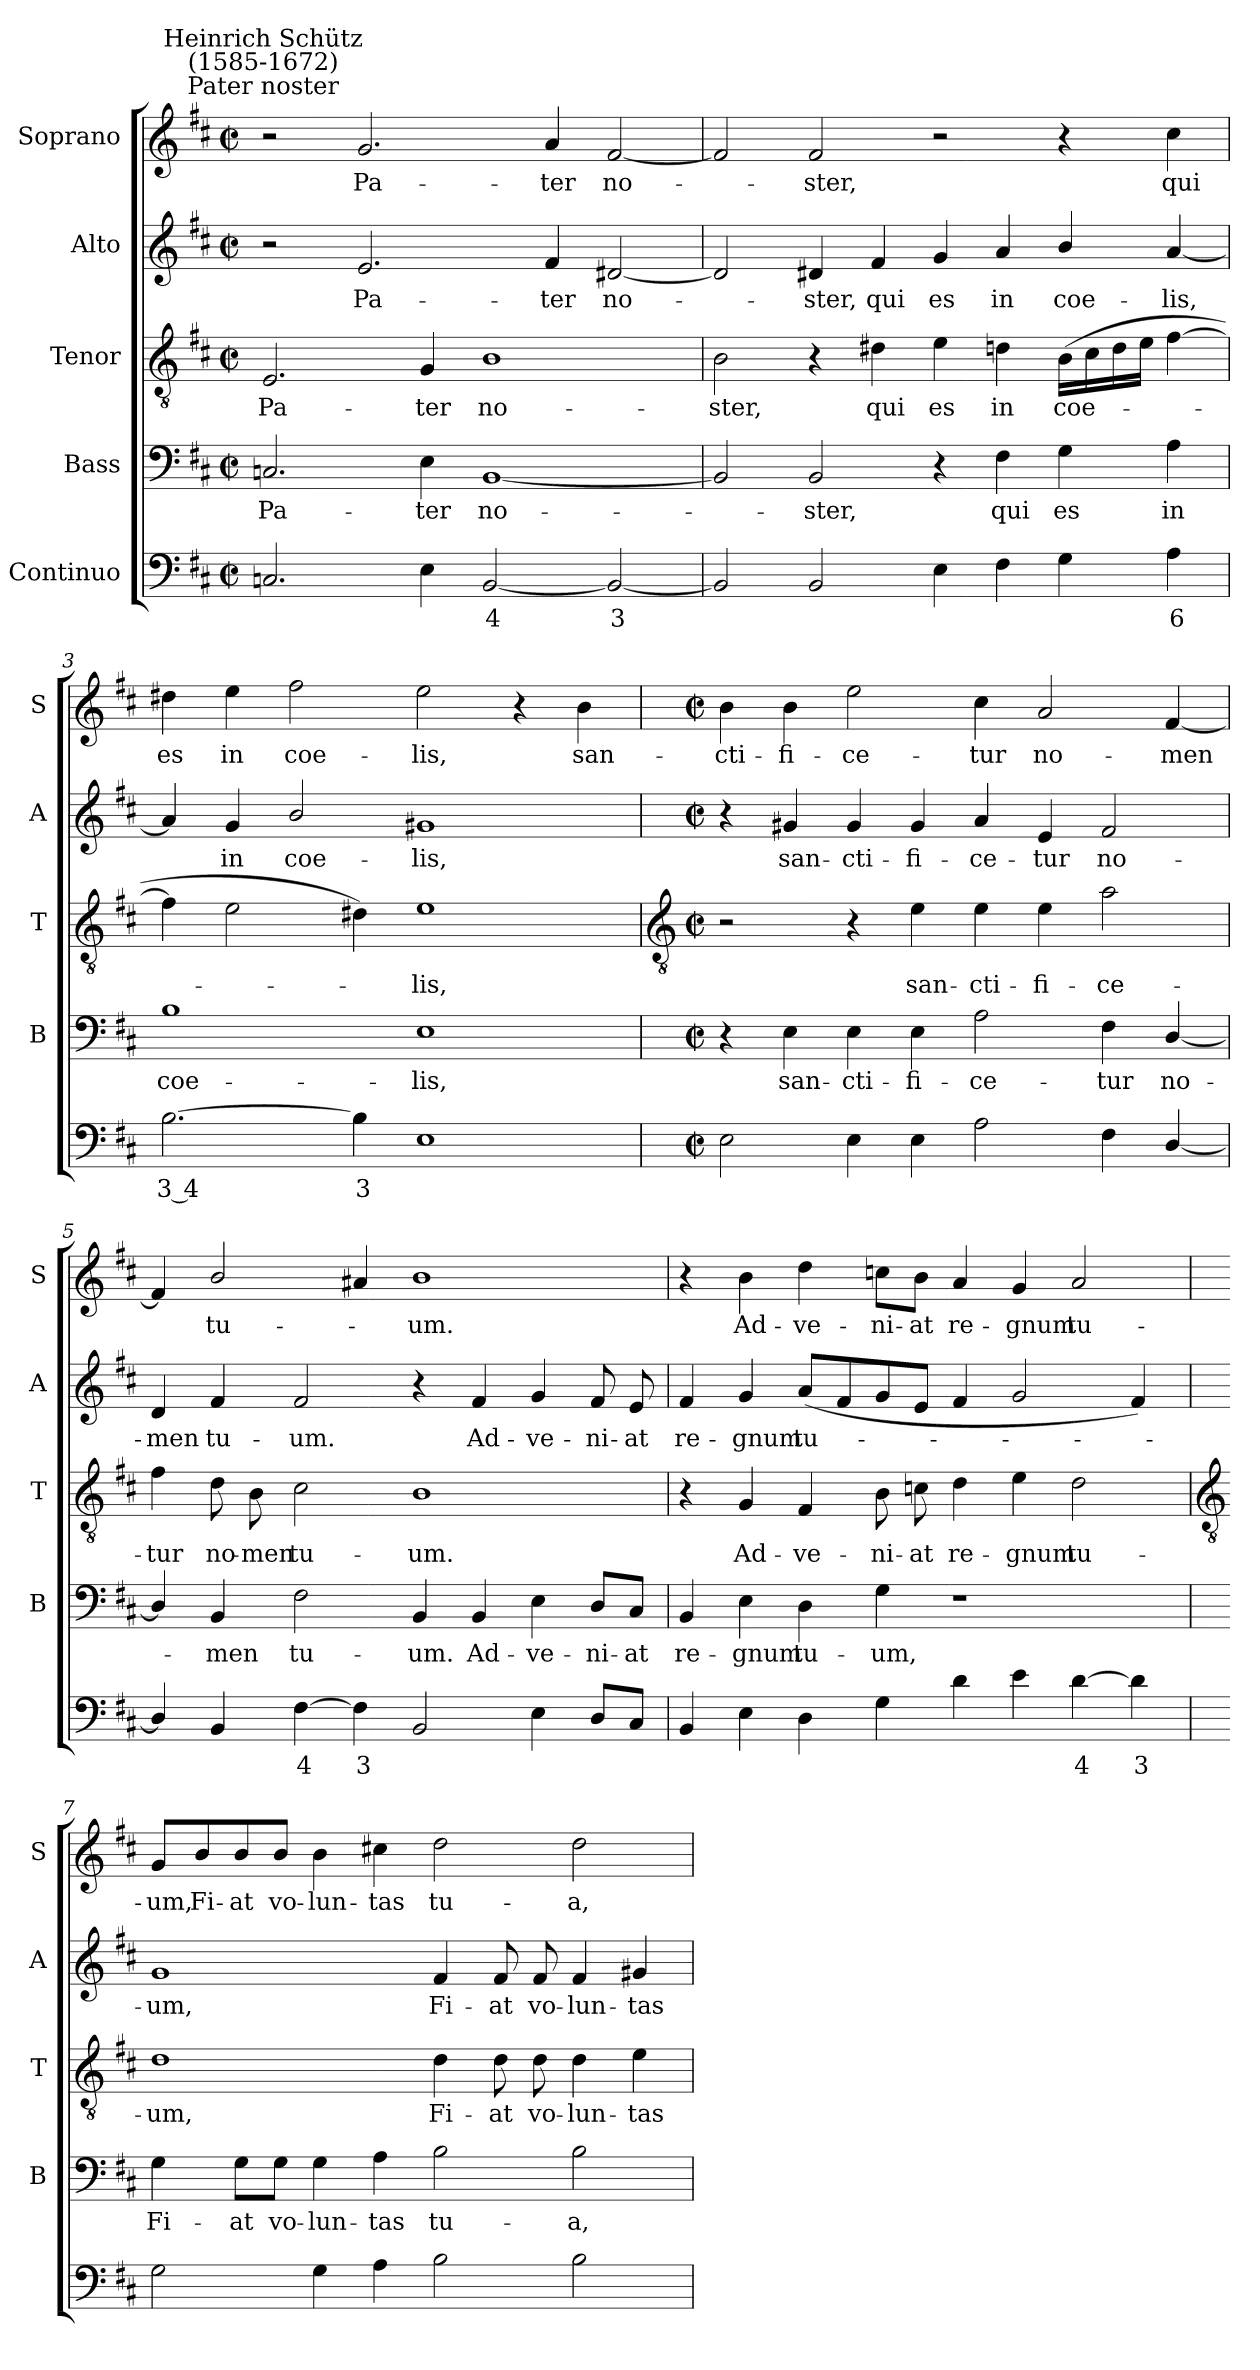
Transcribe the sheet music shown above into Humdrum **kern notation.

**kern	**text	**kern	**text	**kern	**text	**kern	**text	**kern	**text
*part5	*part5	*part4	*part4	*part3	*part3	*part2	*part2	*part1	*part1
*staff5	*staff5	*staff4	*staff4	*staff3	*staff3	*staff2	*staff2	*staff1	*staff1
*I"Continuo	*	*I"Bass	*	*I"Tenor	*	*I"Alto	*	*I"Soprano	*
*	*	*I'B	*	*I'T	*	*I'A	*	*I'S	*
*clefF4	*	*clefF4	*	*clefGv2	*	*clefG2	*	*clefG2	*
*k[f#c#]	*	*k[f#c#]	*	*k[f#c#]	*	*k[f#c#]	*	*k[f#c#]	*
*D:	*	*D:	*	*D:	*	*D:	*	*D:	*
*M4/2	*	*M4/2	*	*M4/2	*	*M4/2	*	*M4/2	*
*met(c|)	*	*met(c|)	*	*met(c|)	*	*met(c|)	*	*met(c|)	*
=1	=1	=1	=1	=1	=1	=1	=1	=1	=1
!	!	!	!	!	!	!	!	!LO:TX:a:cj:t=Pater noster	!
!	!	!	!	!	!	!	!	!LO:TX:a:cj:t=Heinrich Schütz\n(1585-1672)	!
!	!	!	!LO:LY:b	!	!LO:LY:b	!	!	!	!
2.Cn	.	2.Cn	Pa-	2.E	Pa-	2r	.	2r	.
!	!	!	!	!	!	!	!LO:LY:b	!	!LO:LY:b
.	.	.	.	.	.	2.e	Pa-	2.g	Pa-
!	!	!	!LO:LY:b	!	!LO:LY:b	!	!	!	!
4E	.	4E	-ter	4G	-ter	.	.	.	.
!	!LO:LY:b	!	!LO:LY:b	!	!LO:LY:b	!	!	!	!
[2BB	4	[1BB	no-	1B	no-	.	.	.	.
!	!	!	!	!	!	!	!LO:LY:b	!	!LO:LY:b
.	.	.	.	.	.	4f#	-ter	4a	-ter
!	!LO:LY:b	!	!	!	!	!	!LO:LY:b	!	!LO:LY:b
2BB_	3	.	.	.	.	[2d#X	no-	[2f#	no-
=2	=2	=2	=2	=2	=2	=2	=2	=2	=2
!	!	!	!	!	!LO:LY:b	!	!	!	!
2BB]	.	2BB]	.	2B	-ster,	2d#]	.	2f#]	.
!	!	!	!LO:LY:b	!	!	!	!LO:LY:b	!	!LO:LY:b
2BB	.	2BB	ster,	4r	.	4d#	ster,	2f#	ster,
!	!	!	!	!	!LO:LY:b	!	!LO:LY:b	!	!
.	.	.	.	4d#X	qui	4f#	qui	.	.
!	!	!	!	!	!LO:LY:b	!	!LO:LY:b	!	!
4E	.	4r	.	4e	es	4g	es	2r	.
!	!	!	!LO:LY:b	!	!LO:LY:b	!	!LO:LY:b	!	!
4F#	.	4F#	qui	4dn	in	4a	in	.	.
!	!	!	!LO:LY:b	!	!LO:LY:b	!	!LO:LY:b	!	!
4G	.	4G	es	(>16BLL	coe-	4b/	coe-	4r	.
.	.	.	.	16c#	.	.	.	.	.
.	.	.	.	16d	.	.	.	.	.
.	.	.	.	16eJJ	.	.	.	.	.
!	!LO:LY:b	!	!LO:LY:b	!	!	!	!LO:LY:b	!	!LO:LY:b
4A	6	4A	in	[4f#	.	[4a	-lis,	4cc#	qui
=3	=3	=3	=3	=3	=3	=3	=3	=3	=3
!	!LO:LY:b	!	!LO:LY:b	!	!	!	!	!	!LO:LY:b
[2.B	3 4	1B	coe-	4f#]	.	4a]	.	4dd#X	es
!	!	!	!	!	!	!	!LO:LY:b	!	!LO:LY:b
.	.	.	.	2e	.	4g	in	4ee	in
!	!	!	!	!	!	!	!LO:LY:b	!	!LO:LY:b
.	.	.	.	.	.	2b/	coe-	2ff#	coe-
!	!LO:LY:b	!	!	!	!	!	!	!	!
4B]	3	.	.	4d#X)	.	.	.	.	.
!	!	!	!LO:LY:b	!	!LO:LY:b	!	!LO:LY:b	!	!LO:LY:b
1E	.	1E	-lis,	1e	lis,	1g#X	-lis,	2ee	-lis,
.	.	.	.	.	.	.	.	4r	.
!	!	!	!	!	!	!	!	!	!LO:LY:b
.	.	.	.	.	.	.	.	4b	san-
!!LO:LB:g=z
=4	=4	=4	=4	=4	=4	=4	=4	=4	=4
*	*	*	*	*clefGv2	*	*	*	*	*
*M4/2	*	*M4/2	*	*M4/2	*	*M4/2	*	*M4/2	*
*met(c|)	*	*met(c|)	*	*met(c|)	*	*met(c|)	*	*met(c|)	*
!	!	!	!	!	!	!	!	!	!LO:LY:b
2E	.	4r	.	2r	.	4r	.	4b	-cti-
!	!	!	!LO:LY:b	!	!	!	!LO:LY:b	!	!LO:LY:b
.	.	4E	san-	.	.	4g#X	san-	4b	-fi-
!	!	!	!LO:LY:b	!	!	!	!LO:LY:b	!	!LO:LY:b
4E	.	4E	-cti-	4r	.	4g#	-cti-	2ee	-ce-
!	!	!	!LO:LY:b	!	!LO:LY:b	!	!LO:LY:b	!	!
4E	.	4E	-fi-	4e	san-	4g#	-fi-	.	.
!	!	!	!LO:LY:b	!	!LO:LY:b	!	!LO:LY:b	!	!LO:LY:b
2A	.	2A	-ce-	4e	-cti-	4a	-ce-	4cc#	-tur
!	!	!	!	!	!LO:LY:b	!	!LO:LY:b	!	!LO:LY:b
.	.	.	.	4e	-fi-	4e	-tur	2a	no-
!	!	!	!LO:LY:b	!	!LO:LY:b	!	!LO:LY:b	!	!
4F#	.	4F#	-tur	2a	-ce-	2f#	no-	.	.
!	!	!	!LO:LY:b	!	!	!	!	!	!LO:LY:b
[4D/	.	[4D/	no-	.	.	.	.	[4f#	-men
=5	=5	=5	=5	=5	=5	=5	=5	=5	=5
!	!	!	!	!	!LO:LY:b	!	!LO:LY:b	!	!
4D/]	.	4D/]	.	4f#	-tur	4d	-men	4f#]	.
!	!	!	!LO:LY:b	!	!LO:LY:b	!	!LO:LY:b	!	!LO:LY:b
4BB	.	4BB	men	8d	no-	4f#	tu-	2b/	tu-
!	!	!	!	!	!LO:LY:b	!	!	!	!
.	.	.	.	8B	-men	.	.	.	.
!	!LO:LY:b	!	!LO:LY:b	!	!LO:LY:b	!	!LO:LY:b	!	!
[4F#	4	2F#	tu-	2c#	tu-	2f#	-um.	.	.
!	!LO:LY:b	!	!	!	!	!	!	!	!
4F#]	3	.	.	.	.	.	.	4a#X	.
!	!	!	!LO:LY:b	!	!LO:LY:b	!	!	!	!LO:LY:b
2BB	.	4BB	-um.	1B	-um.	4r	.	1b	-um.
!	!	!	!LO:LY:b	!	!	!	!LO:LY:b	!	!
.	.	4BB	Ad-	.	.	4f#	Ad-	.	.
!	!	!	!LO:LY:b	!	!	!	!LO:LY:b	!	!
4E	.	4E	-ve-	.	.	4g/	-ve-	.	.
!	!	!	!LO:LY:b	!	!	!	!LO:LY:b	!	!
8DL	.	8D/L	-ni-	.	.	8f#	-ni-	.	.
!	!	!	!LO:LY:b	!	!	!	!LO:LY:b	!	!
8C#J	.	8C#/J	-at	.	.	8e	-at	.	.
=6	=6	=6	=6	=6	=6	=6	=6	=6	=6
!	!	!	!LO:LY:b	!	!	!	!LO:LY:b	!	!
4BB	.	4BB	re-	4r	.	4f#	re-	4r	.
!	!	!	!LO:LY:b	!	!LO:LY:b	!	!LO:LY:b	!	!LO:LY:b
4E	.	4E	-gnum	4G	Ad-	4g/	-gnum	4b	Ad-
!	!	!	!LO:LY:b	!	!LO:LY:b	!	!LO:LY:b	!	!LO:LY:b
4D	.	4D	tu-	4F#	-ve-	(<8aL	tu-	4dd	-ve-
.	.	.	.	.	.	8f#	.	.	.
!	!	!	!LO:LY:b	!	!LO:LY:b	!	!	!	!LO:LY:b
4G	.	4G	-um,	8B	-ni-	8g	.	8ccn\L	-ni-
!	!	!	!	!	!LO:LY:b	!	!	!	!LO:LY:b
.	.	.	.	8cn	-at	8eJ	.	8b\J	-at
!	!	!	!	!	!LO:LY:b	!	!	!	!LO:LY:b
4d	.	1r	.	4d	re-	4f#	.	4a	re-
!	!	!	!	!	!LO:LY:b	!	!	!	!LO:LY:b
4e	.	.	.	4e	-gnum	2g/	.	4g	-gnum
!	!LO:LY:b	!	!	!	!LO:LY:b	!	!	!	!LO:LY:b
[4d	4	.	.	2d	tu-	.	.	2a	tu-
!	!LO:LY:b	!	!	!	!	!	!	!	!
4d]	3	.	.	.	.	4f#)	.	.	.
!!LO:LB:g=z
=7	=7	=7	=7	=7	=7	=7	=7	=7	=7
*	*	*	*	*clefGv2	*	*	*	*	*
!	!	!	!LO:LY:b	!	!LO:LY:b	!	!LO:LY:b	!	!LO:LY:b
2G	.	4G	Fi-	1d	-um,	1g	um,	8g/L	-um,
!	!	!	!	!	!	!	!	!	!LO:LY:b
.	.	.	.	.	.	.	.	8b/	Fi-
!	!	!	!LO:LY:b	!	!	!	!	!	!LO:LY:b
.	.	8G\L	-at	.	.	.	.	8b/	-at
!	!	!	!LO:LY:b	!	!	!	!	!	!LO:LY:b
.	.	8G\J	vo-	.	.	.	.	8b/J	vo-
!	!	!	!LO:LY:b	!	!	!	!	!	!LO:LY:b
4G	.	4G	-lun-	.	.	.	.	4b	-lun-
!	!	!	!LO:LY:b	!	!	!	!	!	!LO:LY:b
4A	.	4A	-tas	.	.	.	.	4cc#X	-tas
!	!	!	!LO:LY:b	!	!LO:LY:b	!	!LO:LY:b	!	!LO:LY:b
2B	.	2B	tu-	4d	Fi-	4f#	Fi-	2dd	tu-
!	!	!	!	!	!LO:LY:b	!	!LO:LY:b	!	!
.	.	.	.	8d	-at	8f#	-at	.	.
!	!	!	!	!	!LO:LY:b	!	!LO:LY:b	!	!
.	.	.	.	8d	vo-	8f#	vo-	.	.
!	!	!	!LO:LY:b	!	!LO:LY:b	!	!LO:LY:b	!	!LO:LY:b
2B	.	2B	-a,	4d	-lun-	4f#	-lun-	2dd	-a,
!	!	!	!	!	!LO:LY:b	!	!LO:LY:b	!	!
.	.	.	.	4e	-tas	4g#X	-tas	.	.
=	=	=	=	=	=	=	=	=	=
*-	*-	*-	*-	*-	*-	*-	*-	*-	*-
